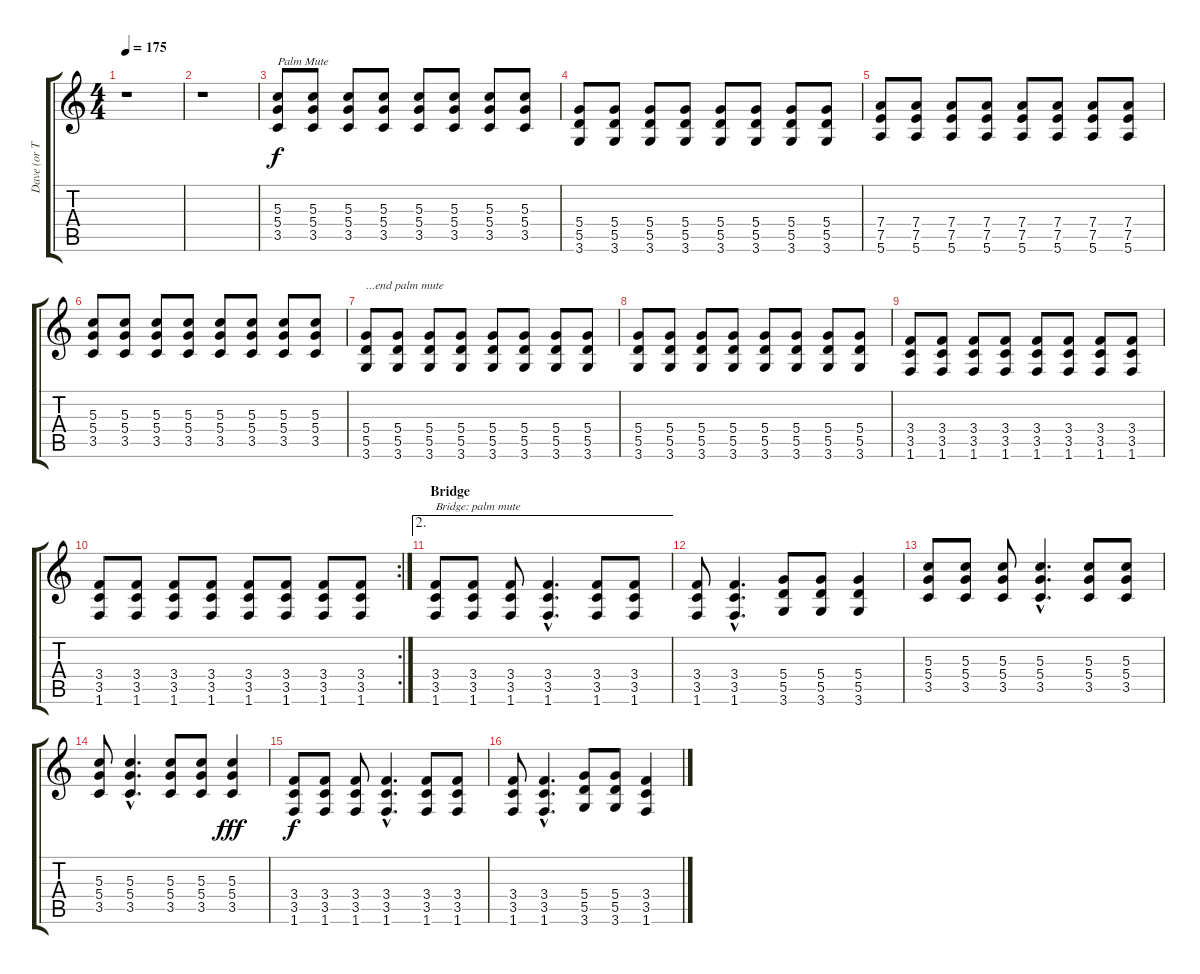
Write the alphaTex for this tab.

\track ("Dave (or Tony) - Guitar 2" "Dave (or T") {instrument distortionguitar}
\staff {score tabs}
\tuning (E4 B3 G3 D3 A2 E2) {hide}
\ts (4 4)
\tempo 175
\clef g2
\ks c
r.1{dy f} |
r.1 |
(5.3 5.4 3.5).8{txt "Palm Mute" volume 10} (5.3 5.4 3.5).8 (5.3 5.4 3.5).8 (5.3 5.4 3.5).8 (5.3 5.4 3.5).8 (5.3 5.4 3.5).8 (5.3 5.4 3.5).8 (5.3 5.4 3.5).8 |
(5.4 5.5 3.6).8 (5.4 5.5 3.6).8 (5.4 5.5 3.6).8 (5.4 5.5 3.6).8 (5.4 5.5 3.6).8 (5.4 5.5 3.6).8 (5.4 5.5 3.6).8 (5.4 5.5 3.6).8 |
(7.4 7.5 5.6).8 (7.4 7.5 5.6).8 (7.4 7.5 5.6).8 (7.4 7.5 5.6).8 (7.4 7.5 5.6).8 (7.4 7.5 5.6).8 (7.4 7.5 5.6).8 (7.4 7.5 5.6).8 |
(5.3 5.4 3.5).8 (5.3 5.4 3.5).8 (5.3 5.4 3.5).8 (5.3 5.4 3.5).8 (5.3 5.4 3.5).8 (5.3 5.4 3.5).8 (5.3 5.4 3.5).8 (5.3 5.4 3.5).8 |
(5.4 5.5 3.6).8{txt "...end palm mute" volume 13} (5.4 5.5 3.6).8 (5.4 5.5 3.6).8 (5.4 5.5 3.6).8 (5.4 5.5 3.6).8 (5.4 5.5 3.6).8 (5.4 5.5 3.6).8 (5.4 5.5 3.6).8 |
(5.4 5.5 3.6).8 (5.4 5.5 3.6).8 (5.4 5.5 3.6).8 (5.4 5.5 3.6).8 (5.4 5.5 3.6).8 (5.4 5.5 3.6).8 (5.4 5.5 3.6).8 (5.4 5.5 3.6).8 |
(3.4 3.5 1.6).8 (3.4 3.5 1.6).8 (3.4 3.5 1.6).8 (3.4 3.5 1.6).8 (3.4 3.5 1.6).8 (3.4 3.5 1.6).8 (3.4 3.5 1.6).8 (3.4 3.5 1.6).8 |
\rc 2
(3.4 3.5 1.6).8 (3.4 3.5 1.6).8 (3.4 3.5 1.6).8 (3.4 3.5 1.6).8 (3.4 3.5 1.6).8 (3.4 3.5 1.6).8 (3.4 3.5 1.6).8 (3.4 3.5 1.6).8 |
\ae 2
\section ("" "Bridge")
(3.4 3.5 1.6).8{txt "Bridge: palm mute" volume 10 instrument electricguitarmuted} (3.4 3.5 1.6).8 (3.4 3.5 1.6).8 (3.4{hac} 3.5{hac} 1.6{hac}).4{d} (3.4 3.5 1.6).8 (3.4 3.5 1.6).8 |
(3.4 3.5 1.6).8 (3.4{hac} 3.5{hac} 1.6{hac}).4{d} (5.4 5.5 3.6).8 (5.4 5.5 3.6).8 (5.4 5.5 3.6).4 |
(5.3 5.4 3.5).8 (5.3 5.4 3.5).8 (5.3 5.4 3.5).8 (5.3{hac} 5.4{hac} 3.5{hac}).4{d} (5.3 5.4 3.5).8 (5.3 5.4 3.5).8 |
(5.3 5.4 3.5).8 (5.3{hac} 5.4{hac} 3.5{hac}).4{d} (5.3 5.4 3.5).8 (5.3 5.4 3.5).8 (5.3 5.4 3.5).4{dy fff volume 15 instrument distortionguitar} |
(3.4 3.5 1.6).8{dy f volume 10 instrument electricguitarmuted} (3.4 3.5 1.6).8 (3.4 3.5 1.6).8 (3.4{hac} 3.5{hac} 1.6{hac}).4{d} (3.4 3.5 1.6).8 (3.4 3.5 1.6).8 |
(3.4 3.5 1.6).8 (3.4{hac} 3.5{hac} 1.6{hac}).4{d} (5.4 5.5 3.6).8 (5.4 5.5 3.6).8 (3.4 3.5 1.6).4
